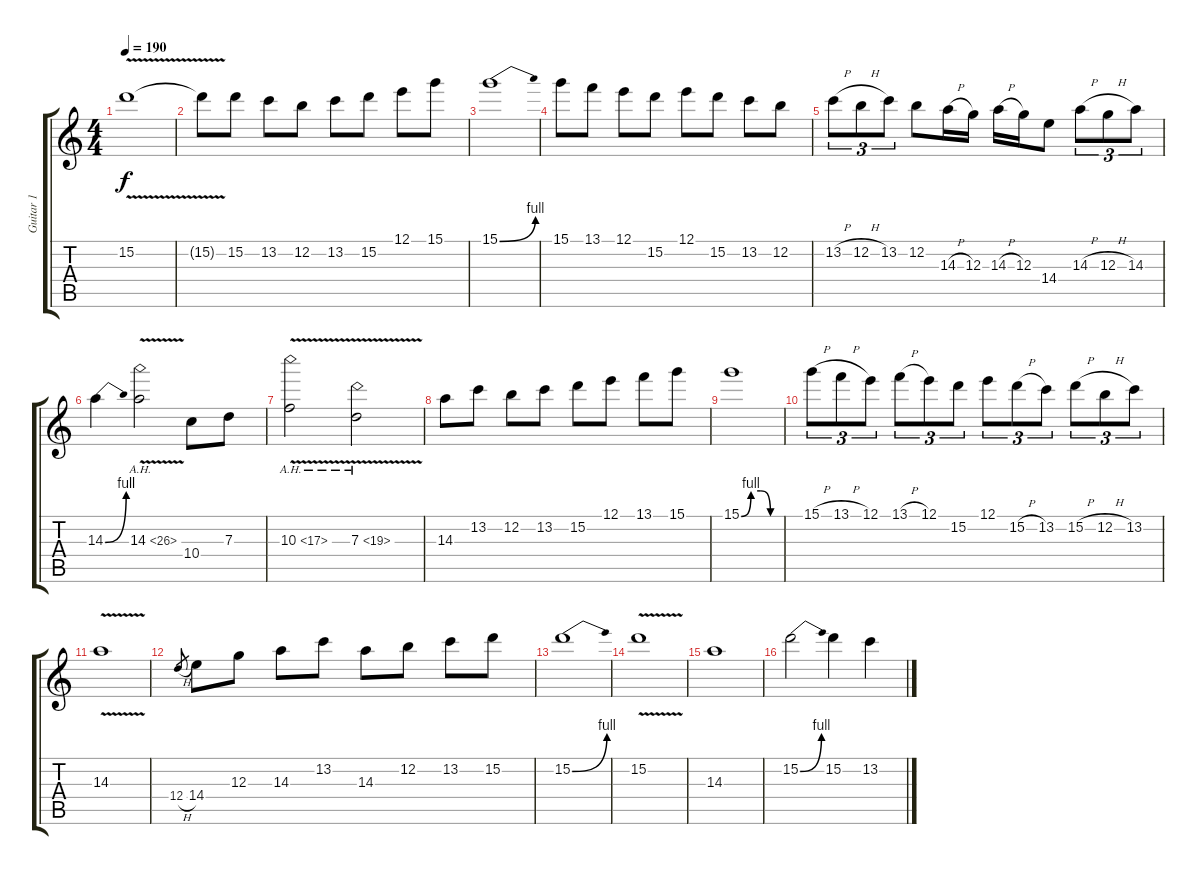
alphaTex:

\track ("Guitar 1" "Guitar 1") {instrument distortionguitar}
\staff {score tabs}
\tuning (E4 B3 G3 D3 A2 E2) {hide}
\ts (4 4)
\tempo 190
\clef g2
\ks c
15.2{v}.1{dy f} |
15.2{t}.8 15.2.8 13.2.8 12.2.8 13.2.8 15.2.8 12.1.8 15.1.8 |
15.1{be (bend 0 0 60 4)}.1 |
15.1.8 13.1.8 12.1.8 15.2.8 12.1.8 15.2.8 13.2.8 12.2.8 |
13.2{h}.8{tu (3 2)} 12.2{h}.8{tu (3 2)} 13.2.8{tu (3 2)} 12.2.8 14.3{h}.16 12.3.16 14.3{h}.16 12.3.16 14.4.8 14.3{h}.8{tu (3 2)} 12.3{h}.8{tu (3 2)} 14.3.8{tu (3 2)} |
14.3{be (bend 0 0 60 4)}.4 14.3{ah 12 v}.2 10.4.8 7.3.8 |
10.3{ah 7 v}.2 7.3{ah 12 v}.2 |
14.3.8 13.2.8 12.2.8 13.2.8 15.2.8 12.1.8 13.1.8 15.1.8 |
15.1{be (custom 0 0 15 4 30 4 45 0 60 0)}.1 |
15.1{h}.8{tu (3 2)} 13.1{h}.8{tu (3 2)} 12.1.8{tu (3 2)} 13.1{h}.8{tu (3 2)} 12.1.8{tu (3 2)} 15.2.8{tu (3 2)} 12.1.8{tu (3 2)} 15.2{h}.8{tu (3 2)} 13.2.8{tu (3 2)} 15.2{h}.8{tu (3 2)} 12.2{h}.8{tu (3 2)} 13.2.8{tu (3 2)} |
14.3{v}.1 |
12.4{h}.8{gr} 14.4.8 12.3.8 14.3.8 13.2.8 14.3.8 12.2.8 13.2.8 15.2.8 |
15.2{be (bend 0 0 60 4)}.1 |
15.2{v}.1 |
14.3.1 |
15.2{be (bend 0 0 60 4)}.2 15.2.4 13.2.4
